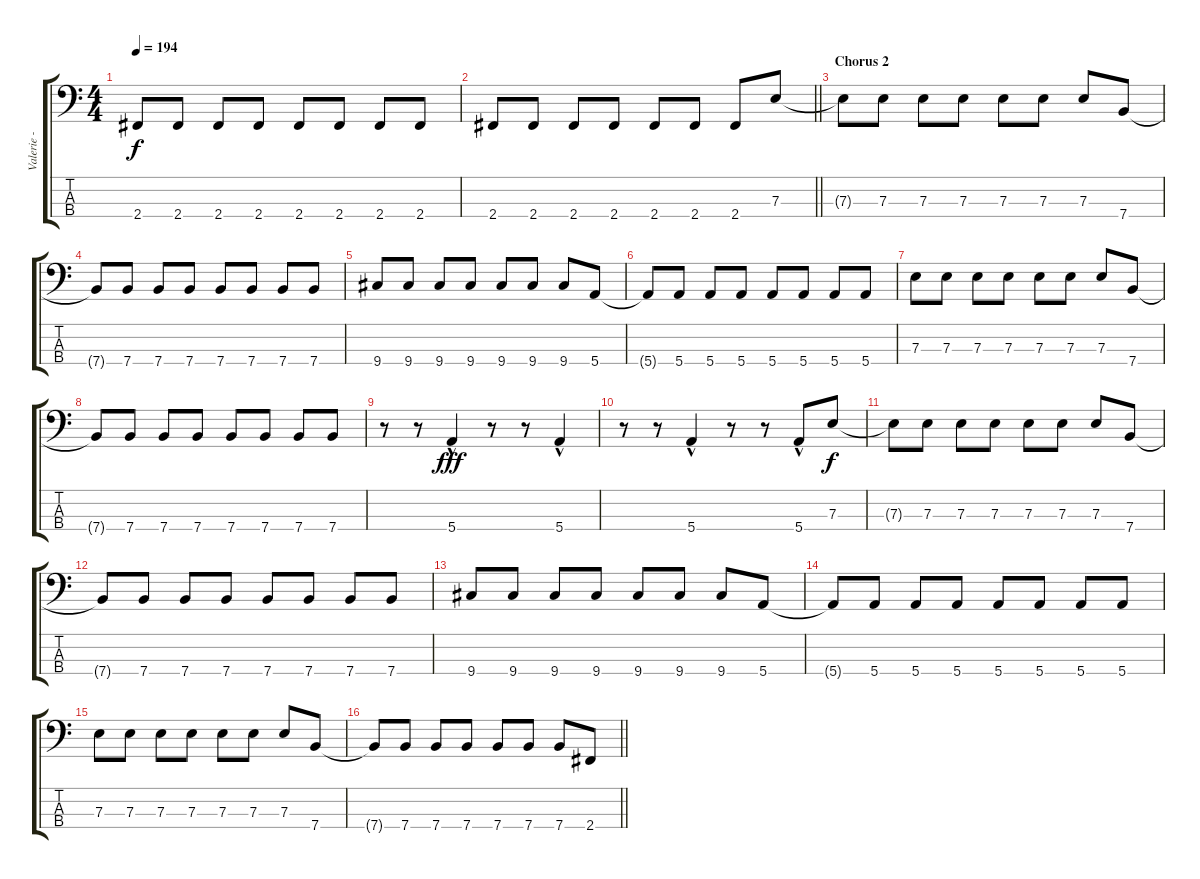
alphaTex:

\track ("Valerie - Bass" "Valerie - ") {instrument electricbassfinger}
\staff {score tabs}
\tuning (G2 D2 A1 E1) {hide}
\ts (4 4)
\tempo 194
\clef f4
\ks c
2.4.8{dy f} 2.4.8 2.4.8 2.4.8 2.4.8 2.4.8 2.4.8 2.4.8 |
\barLineRight lightlight
2.4.8 2.4.8 2.4.8 2.4.8 2.4.8 2.4.8 2.4.8 7.3.8 |
\section ("" "Chorus 2")
7.3{t}.8 7.3.8 7.3.8 7.3.8 7.3.8 7.3.8 7.3.8 7.4.8 |
7.4{t}.8 7.4.8 7.4.8 7.4.8 7.4.8 7.4.8 7.4.8 7.4.8 |
9.4.8 9.4.8 9.4.8 9.4.8 9.4.8 9.4.8 9.4.8 5.4.8 |
5.4{t}.8 5.4.8 5.4.8 5.4.8 5.4.8 5.4.8 5.4.8 5.4.8 |
7.3.8 7.3.8 7.3.8 7.3.8 7.3.8 7.3.8 7.3.8 7.4.8 |
7.4{t}.8 7.4.8 7.4.8 7.4.8 7.4.8 7.4.8 7.4.8 7.4.8 |
r.8 r.8 5.4{hac}.4{dy fff} r.8 r.8 5.4{hac}.4 |
r.8 r.8 5.4{hac}.4 r.8 r.8 5.4{hac}.8 7.3.8{dy f} |
7.3{t}.8 7.3.8 7.3.8 7.3.8 7.3.8 7.3.8 7.3.8 7.4.8 |
7.4{t}.8 7.4.8 7.4.8 7.4.8 7.4.8 7.4.8 7.4.8 7.4.8 |
9.4.8 9.4.8 9.4.8 9.4.8 9.4.8 9.4.8 9.4.8 5.4.8 |
5.4{t}.8 5.4.8 5.4.8 5.4.8 5.4.8 5.4.8 5.4.8 5.4.8 |
7.3.8 7.3.8 7.3.8 7.3.8 7.3.8 7.3.8 7.3.8 7.4.8 |
\barLineRight lightlight
7.4{t}.8 7.4.8 7.4.8 7.4.8 7.4.8 7.4.8 7.4.8 2.4.8
